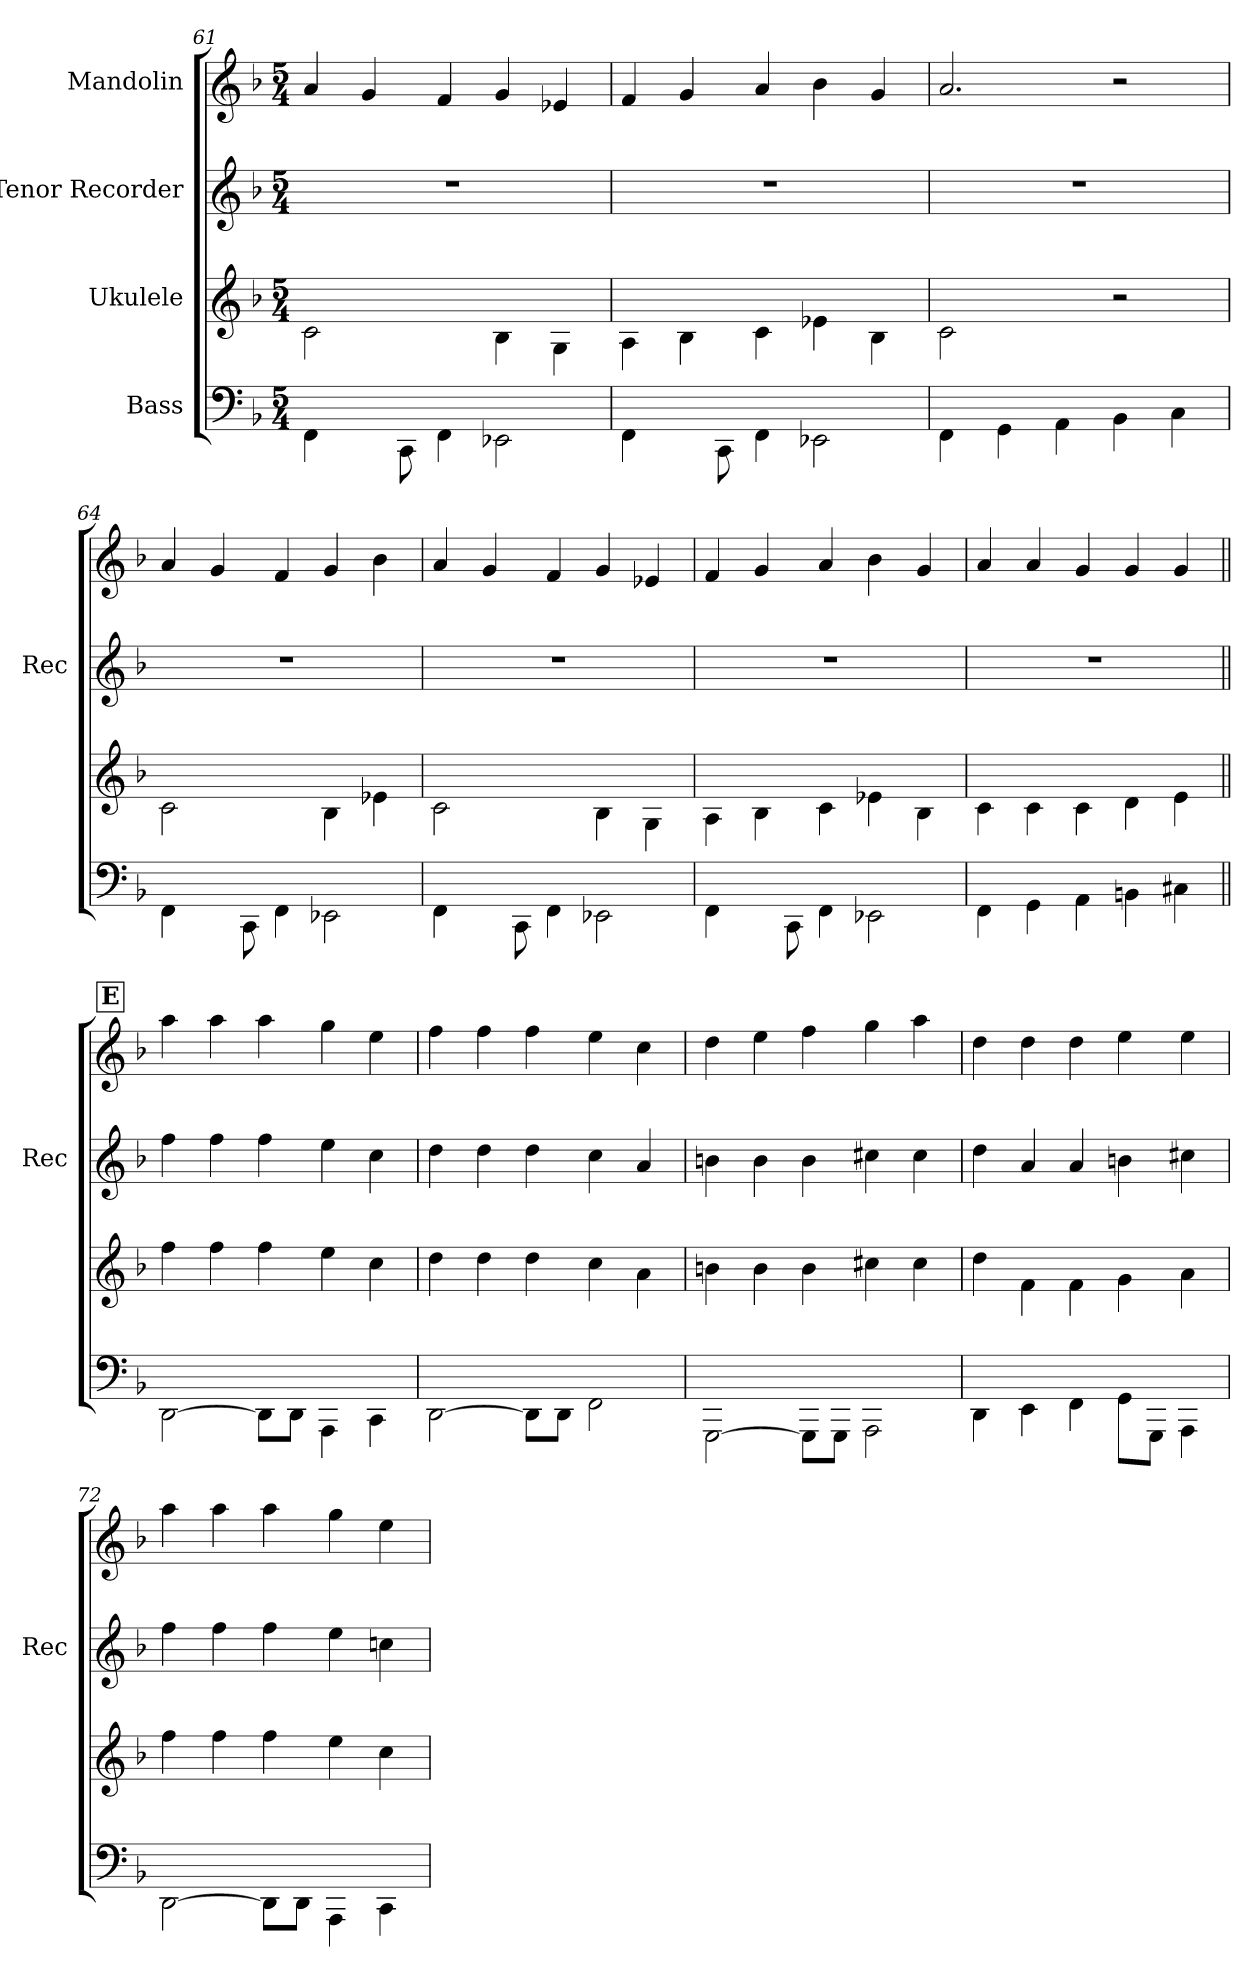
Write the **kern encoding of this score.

**kern	**kern	**kern	**kern
*part4	*part3	*part2	*part1
*staff4	*staff3	*staff2	*staff1
*I"Bass	*I"Ukulele	*I"Tenor Recorder	*I"Mandolin
*	*	*I'Rec	*
*	*	*clefG2	*clefG2
*k[b-]	*k[b-]	*k[b-]	*k[b-]
*F:	*F:	*F:	*F:
*M5/4	*M5/4	*M5/4	*M5/4
=61	=61	=61	=61
!LO:N:vis=4	!LO:N:vis=2	!	!
4.FF\	2.ci\	4%5r	4aj/
.	.	.	4gj/
8CC\	.	.	.
4FF\	.	.	4fj/
2EE-\	4B-i\	.	4gj/
.	4Gi\	.	4e-Xj/
!!LO:LB:g=z
=62	=62	=62	=62
!LO:N:vis=4	!	!	!
4.FF\	4Ai\	4%5r	4fj/
.	4B-i\	.	4gj/
8CC\	.	.	.
4FF\	4ci\	.	4aj/
2EE-\	4e-i\	.	4b-j\
.	4B-i\	.	4gj/
=63	=63	=63	=63
!	!LO:N:vis=2	!	!
4FF\	2.ci\	4%5r	2.aj/
4GG\	.	.	.
4AA\	.	.	.
4BB-\	2r	.	2r
4C\	.	.	.
=64	=64	=64	=64
!LO:N:vis=4	!LO:N:vis=2	!	!
4.FF\	2.ci\	4%5r	4aj/
.	.	.	4gj/
8CC\	.	.	.
4FF\	.	.	4fj/
2EE-\	4B-i\	.	4gj/
.	4e-i\	.	4b-j\
=65	=65	=65	=65
!LO:N:vis=4	!LO:N:vis=2	!	!
4.FF\	2.ci\	4%5r	4aj/
.	.	.	4gj/
8CC\	.	.	.
4FF\	.	.	4fj/
2EE-\	4B-i\	.	4gj/
.	4Gi\	.	4e-Xj/
=66	=66	=66	=66
!LO:N:vis=4	!	!	!
4.FF\	4Ai\	4%5r	4fj/
.	4B-i\	.	4gj/
8CC\	.	.	.
4FF\	4ci\	.	4aj/
2EE-\	4e-i\	.	4b-j\
.	4B-i\	.	4gj/
=67	=67	=67	=67
4FF\	4ci\	4%5r	4aj/
4GG\	4ci\	.	4aj/
4AA\	4ci\	.	4gj/
4BB\	4di\	.	4gj/
4C#\	4ei\	.	4gj/
!!LO:LB:g=z
!!LO:REH:place=s1:a:B:fs=20.568899:t=E
=68||	=68||	=68||	=68||
[2DD\	4ffi\	4ffZ\	4aaj\
.	4ffi\	4ffZ\	4aaj\
8DD\L]	4ffi\	4ffZ\	4aaj\
8DD\J	.	.	.
4AAA\	4eei\	4eeZ\	4ggj\
4CC\	4cci\	4ccZ\	4eej\
=69	=69	=69	=69
[2DD\	4ddi\	4ddZ\	4ffj\
.	4ddi\	4ddZ\	4ffj\
8DD\L]	4ddi\	4ddZ\	4ffj\
8DD\J	.	.	.
2FF\	4cci\	4ccZ\	4eej\
.	4ai\	4aZ/	4ccj\
=70	=70	=70	=70
[2GGG\	4bi\	4bnZ\	4ddj\
.	4bi\	4bZ\	4eej\
8GGG\L]	4bi\	4bZ\	4ffj\
8GGG\J	.	.	.
2AAA\	4cc#i\	4cc#XZ\	4ggj\
.	4cc#i\	4cc#Z\	4aaj\
=71	=71	=71	=71
4DD\	4ddi\	4ddZ\	4ddj\
4EE\	4fi\	4aZ/	4ddj\
4FF\	4fi\	4aZ/	4ddj\
8GG\L	4gi\	4bnZ\	4eej\
8GGG\J	.	.	.
4AAA\	4ai\	4cc#XZ\	4eej\
=72	=72	=72	=72
[2DD\	4ffi\	4ffZ\	4aaj\
.	4ffi\	4ffZ\	4aaj\
8DD\L]	4ffi\	4ffZ\	4aaj\
8DD\J	.	.	.
4AAA\	4eei\	4eeZ\	4ggj\
4CC\	4cci\	4ccnZ\	4eej\
=	=	=	=
*-	*-	*-	*-
